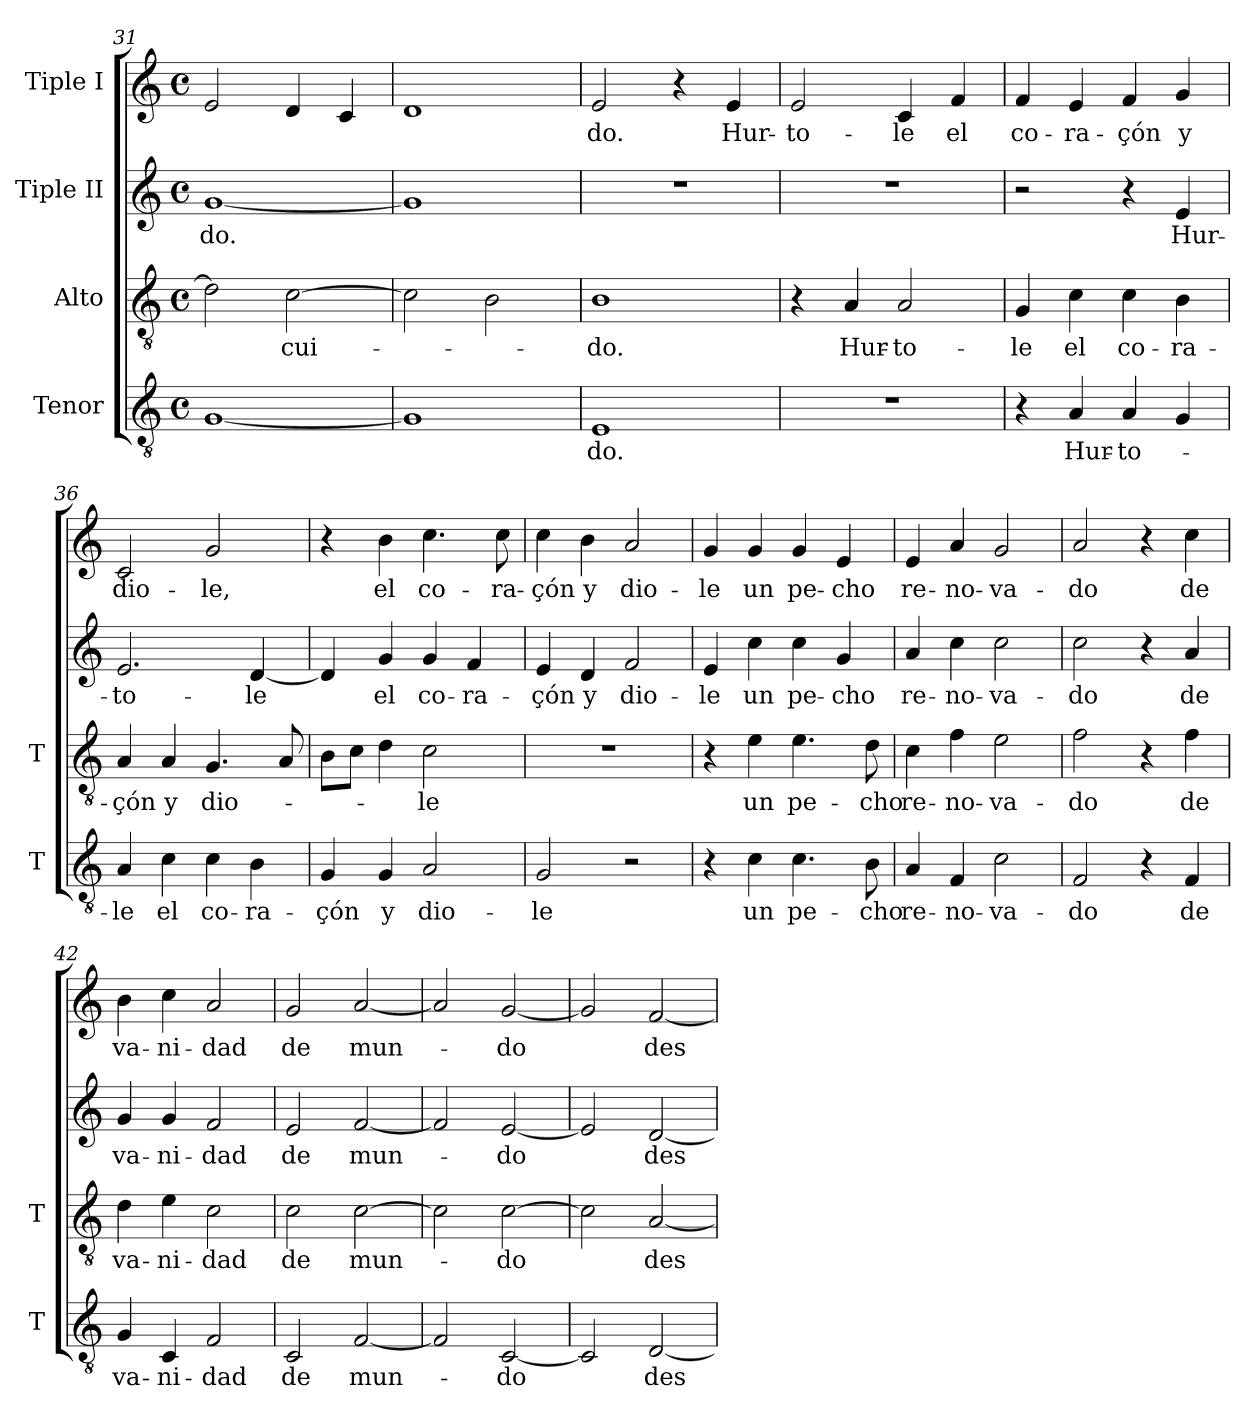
**kern	**text	**kern	**text	**kern	**text	**kern	**text
*part4	*part4	*part3	*part3	*part2	*part2	*part1	*part1
*staff4	*staff4	*staff3	*staff3	*staff2	*staff2	*staff1	*staff1
*I"Tenor	*	*I"Alto	*	*I"Tiple II	*	*I"Tiple I	*
*I'T	*	*I'T	*	*	*	*	*
*clefGv2	*	*clefGv2	*	*clefG2	*	*clefG2	*
*ITrd7c12	*	*ITrd7c12	*	*	*	*	*
*k[]	*	*k[]	*	*k[]	*	*k[]	*
*C:	*	*C:	*	*C:	*	*C:	*
*M4/4	*	*M4/4	*	*M4/4	*	*M4/4	*
*met(c)	*	*met(c)	*	*met(c)	*	*met(c)	*
=31	=31	=31	=31	=31	=31	=31	=31
!	!	!	!	!	!LO:LY:b	!	!
[<1GG	.	2D\]	.	[<1g	-do.	2e/	.
!	!	!	!LO:LY:b	!	!	!	!
.	.	[>2C\	-cui-	.	.	4d/	.
.	.	.	.	.	.	4c/	.
=32	=32	=32	=32	=32	=32	=32	=32
1GG]	.	2C\]	.	1g]	.	1d	.
.	.	2BB\	.	.	.	.	.
=33	=33	=33	=33	=33	=33	=33	=33
!	!LO:LY:b	!	!LO:LY:b	!	!	!	!LO:LY:b
1EE	-do.	1BB	-do.	1r	.	2e/	-do.
.	.	.	.	.	.	4r	.
!	!	!	!	!	!	!	!LO:LY:b
.	.	.	.	.	.	4e/	Hur-
=34	=34	=34	=34	=34	=34	=34	=34
!	!	!	!	!	!	!	!LO:LY:b
1r	.	4r	.	1r	.	2e/	-to-
!	!	!	!LO:LY:b	!	!	!	!
.	.	4AA/	Hur-	.	.	.	.
!	!	!	!LO:LY:b	!	!	!	!LO:LY:b
.	.	2AA/	-to-	.	.	4c/	-le
!	!	!	!	!	!	!	!LO:LY:b
.	.	.	.	.	.	4f/	el
=35	=35	=35	=35	=35	=35	=35	=35
!	!	!	!LO:LY:b	!	!	!	!LO:LY:b
4r	.	4GG/	-le	2r	.	4f/	co-
!	!LO:LY:b	!	!LO:LY:b	!	!	!	!LO:LY:b
4AA/	Hur-	4C\	el	.	.	4e/	-ra-
!	!LO:LY:b	!	!LO:LY:b	!	!	!	!LO:LY:b
4AA/	-to-	4C\	co-	4r	.	4f/	-çón
!	!	!	!LO:LY:b	!	!LO:LY:b	!	!LO:LY:b
4GG/	.	4BB\	-ra-	4e/	Hur-	4g/	y
=36	=36	=36	=36	=36	=36	=36	=36
!	!LO:LY:b	!	!LO:LY:b	!	!LO:LY:b	!	!LO:LY:b
4AA/	-le	4AA/	-çón	2.e/	-to-	2c/	dio-
!	!LO:LY:b	!	!LO:LY:b	!	!	!	!
4C\	el	4AA/	y	.	.	.	.
!	!LO:LY:b	!	!LO:LY:b	!	!	!	!LO:LY:b
4C\	co-	4.GG/	dio-	.	.	2g/	-le,
!	!LO:LY:b	!	!	!	!LO:LY:b	!	!
4BB\	-ra-	.	.	[<4d/	-le	.	.
.	.	8AA/	.	.	.	.	.
=37	=37	=37	=37	=37	=37	=37	=37
!	!LO:LY:b	!	!	!	!	!	!
4GG/	-çón	8BB\L	.	4d/]	.	4r	.
.	.	8C\J	.	.	.	.	.
!	!LO:LY:b	!	!	!	!LO:LY:b	!	!LO:LY:b
4GG/	y	4D\	.	4g/	el	4b\	el
!	!LO:LY:b	!	!LO:LY:b	!	!LO:LY:b	!	!LO:LY:b
2AA/	dio-	2C\	-le	4g/	co-	4.cc\	co-
!	!	!	!	!	!LO:LY:b	!	!
.	.	.	.	4f/	-ra-	.	.
!	!	!	!	!	!	!	!LO:LY:b
.	.	.	.	.	.	8cc\	-ra-
=38	=38	=38	=38	=38	=38	=38	=38
!	!LO:LY:b	!	!	!	!LO:LY:b	!	!LO:LY:b
2GG/	-le	1r	.	4e/	-çón	4cc\	-çón
!	!	!	!	!	!LO:LY:b	!	!LO:LY:b
.	.	.	.	4d/	y	4b\	y
!	!	!	!	!	!LO:LY:b	!	!LO:LY:b
2r	.	.	.	2f/	dio-	2a/	dio-
!!LO:LB:g=z
=39	=39	=39	=39	=39	=39	=39	=39
!	!	!	!	!	!LO:LY:b	!	!LO:LY:b
4r	.	4r	.	4e/	-le	4g/	-le
!	!LO:LY:b	!	!LO:LY:b	!	!LO:LY:b	!	!LO:LY:b
4C\	un	4E\	un	4cc\	un	4g/	un
!	!LO:LY:b	!	!LO:LY:b	!	!LO:LY:b	!	!LO:LY:b
4.C\	pe-	4.E\	pe-	4cc\	pe-	4g/	pe-
!	!	!	!	!	!LO:LY:b	!	!LO:LY:b
.	.	.	.	4g/	-cho	4e/	-cho
!	!LO:LY:b	!	!LO:LY:b	!	!	!	!
8BB\	-cho	8D\	-cho	.	.	.	.
=40	=40	=40	=40	=40	=40	=40	=40
!	!LO:LY:b	!	!LO:LY:b	!	!LO:LY:b	!	!LO:LY:b
4AA/	re-	4C\	re-	4a/	re-	4e/	re-
!	!LO:LY:b	!	!LO:LY:b	!	!LO:LY:b	!	!LO:LY:b
4FF/	-no-	4F\	-no-	4cc\	-no-	4a/	-no-
!	!LO:LY:b	!	!LO:LY:b	!	!LO:LY:b	!	!LO:LY:b
2C\	-va-	2E\	-va-	2cc\	-va-	2g/	-va-
=41	=41	=41	=41	=41	=41	=41	=41
!	!LO:LY:b	!	!LO:LY:b	!	!LO:LY:b	!	!LO:LY:b
2FF/	-do	2F\	-do	2cc\	-do	2a/	-do
4r	.	4r	.	4r	.	4r	.
!	!LO:LY:b	!	!LO:LY:b	!	!LO:LY:b	!	!LO:LY:b
4FF/	de	4F\	de	4a/	de	4cc\	de
=42	=42	=42	=42	=42	=42	=42	=42
!	!LO:LY:b	!	!LO:LY:b	!	!LO:LY:b	!	!LO:LY:b
4GG/	va-	4D\	va-	4g/	va-	4b\	va-
!	!LO:LY:b	!	!LO:LY:b	!	!LO:LY:b	!	!LO:LY:b
4CC/	-ni-	4E\	-ni-	4g/	-ni-	4cc\	-ni-
!	!LO:LY:b	!	!LO:LY:b	!	!LO:LY:b	!	!LO:LY:b
2FF/	-dad	2C\	-dad	2f/	-dad	2a/	-dad
=43	=43	=43	=43	=43	=43	=43	=43
!	!LO:LY:b	!	!LO:LY:b	!	!LO:LY:b	!	!LO:LY:b
2CC/	de	2C\	de	2e/	de	2g/	de
!	!LO:LY:b	!	!LO:LY:b	!	!LO:LY:b	!	!LO:LY:b
[<2FF/	mun-	[>2C\	mun-	[<2f/	mun-	[<2a/	mun-
=44	=44	=44	=44	=44	=44	=44	=44
2FF/]	.	2C\]	.	2f/]	.	2a/]	.
!	!LO:LY:b	!	!LO:LY:b	!	!LO:LY:b	!	!LO:LY:b
[<2CC/	-do	[>2C\	-do	[<2e/	-do	[<2g/	-do
=45	=45	=45	=45	=45	=45	=45	=45
2CC/]	.	2C\]	.	2e/]	.	2g/]	.
!	!LO:LY:b	!	!LO:LY:b	!	!LO:LY:b	!	!LO:LY:b
[<2DD/	des-	[<2AA/	des-	[<2d/	des-	[<2f/	des-
=	=	=	=	=	=	=	=
*-	*-	*-	*-	*-	*-	*-	*-
